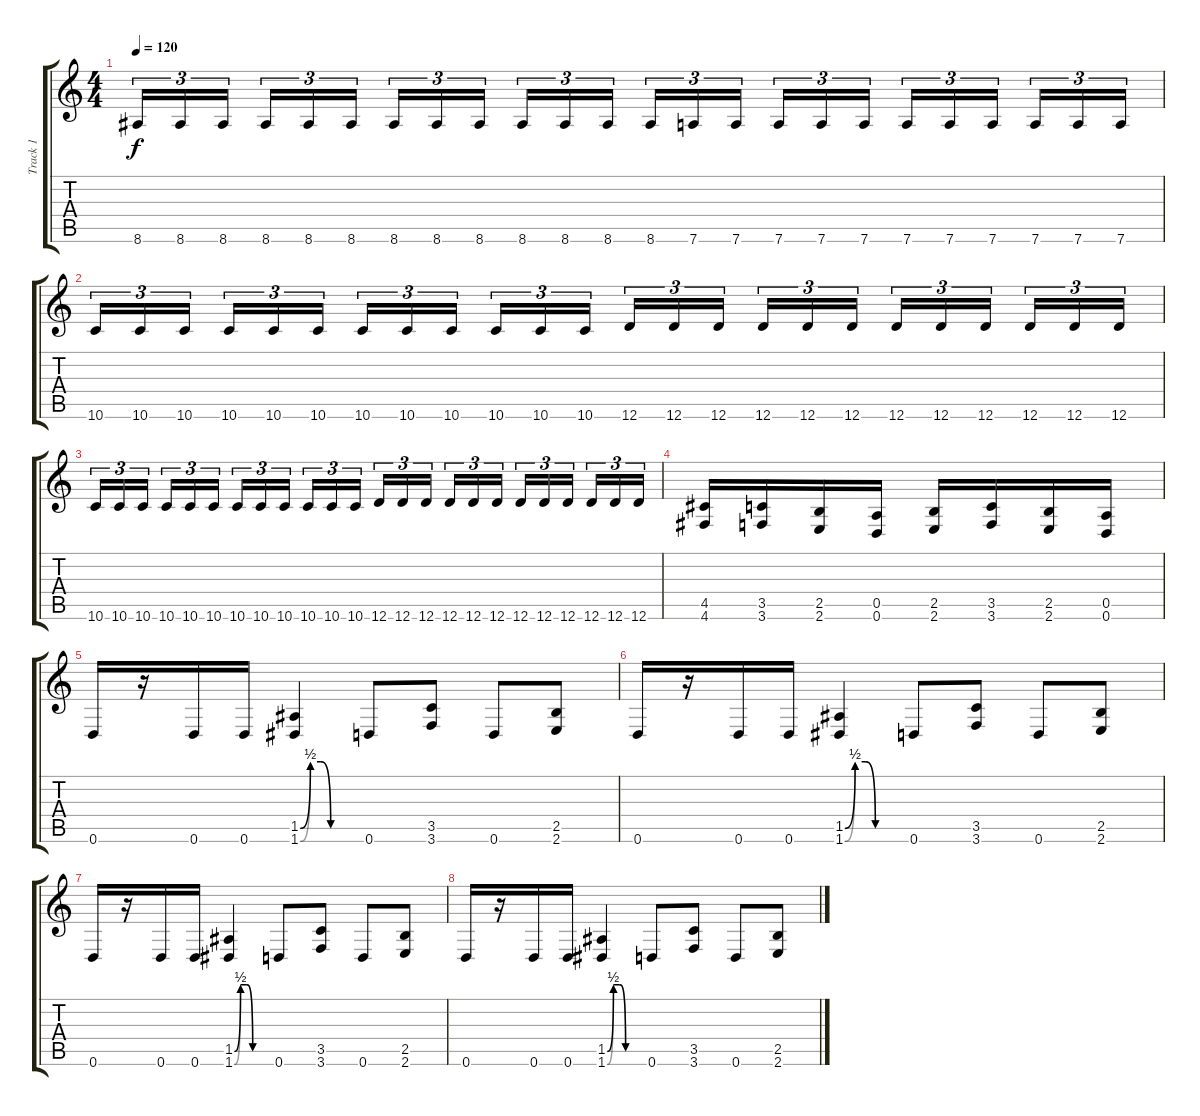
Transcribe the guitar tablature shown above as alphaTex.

\track ("Track 1" "Track 1") {instrument distortionguitar}
\staff {score tabs}
\tuning (E4 B3 G3 D3 A2 D2) {hide}
\ts (4 4)
\tempo 120
\clef g2
\ks c
8.6.16{tu (3 2) dy f} 8.6.16{tu (3 2)} 8.6.16{tu (3 2) beam splitsecondary} 8.6.16{tu (3 2)} 8.6.16{tu (3 2)} 8.6.16{tu (3 2)} 8.6.16{tu (3 2)} 8.6.16{tu (3 2)} 8.6.16{tu (3 2) beam splitsecondary} 8.6.16{tu (3 2)} 8.6.16{tu (3 2)} 8.6.16{tu (3 2)} 8.6.16{tu (3 2)} 7.6.16{tu (3 2)} 7.6.16{tu (3 2) beam splitsecondary} 7.6.16{tu (3 2)} 7.6.16{tu (3 2)} 7.6.16{tu (3 2)} 7.6.16{tu (3 2)} 7.6.16{tu (3 2)} 7.6.16{tu (3 2) beam splitsecondary} 7.6.16{tu (3 2)} 7.6.16{tu (3 2)} 7.6.16{tu (3 2)} |
10.6.16{tu (3 2)} 10.6.16{tu (3 2)} 10.6.16{tu (3 2) beam splitsecondary} 10.6.16{tu (3 2)} 10.6.16{tu (3 2)} 10.6.16{tu (3 2)} 10.6.16{tu (3 2)} 10.6.16{tu (3 2)} 10.6.16{tu (3 2) beam splitsecondary} 10.6.16{tu (3 2)} 10.6.16{tu (3 2)} 10.6.16{tu (3 2)} 12.6.16{tu (3 2)} 12.6.16{tu (3 2)} 12.6.16{tu (3 2) beam splitsecondary} 12.6.16{tu (3 2)} 12.6.16{tu (3 2)} 12.6.16{tu (3 2)} 12.6.16{tu (3 2)} 12.6.16{tu (3 2)} 12.6.16{tu (3 2) beam splitsecondary} 12.6.16{tu (3 2)} 12.6.16{tu (3 2)} 12.6.16{tu (3 2)} |
10.6.16{tu (3 2)} 10.6.16{tu (3 2)} 10.6.16{tu (3 2) beam splitsecondary} 10.6.16{tu (3 2)} 10.6.16{tu (3 2)} 10.6.16{tu (3 2)} 10.6.16{tu (3 2)} 10.6.16{tu (3 2)} 10.6.16{tu (3 2) beam splitsecondary} 10.6.16{tu (3 2)} 10.6.16{tu (3 2)} 10.6.16{tu (3 2)} 12.6.16{tu (3 2)} 12.6.16{tu (3 2)} 12.6.16{tu (3 2) beam splitsecondary} 12.6.16{tu (3 2)} 12.6.16{tu (3 2)} 12.6.16{tu (3 2)} 12.6.16{tu (3 2)} 12.6.16{tu (3 2)} 12.6.16{tu (3 2) beam splitsecondary} 12.6.16{tu (3 2)} 12.6.16{tu (3 2)} 12.6.16{tu (3 2)} |
(4.5 4.6).16 (3.5 3.6).16 (2.5 2.6).16 (0.5 0.6).16 (2.5 2.6).16 (3.5 3.6).16 (2.5 2.6).16 (0.5 0.6).16 |
0.6.16 r.16 0.6.16 0.6.16 (1.5{be (custom 0 0 10 2 20 2 30 0 60 0)} 1.6{be (custom 0 0 10 2 20 2 30 0 60 0)}).4 0.6.8 (3.5 3.6).8 0.6.8 (2.5 2.6).8 |
0.6.16 r.16 0.6.16 0.6.16 (1.5{be (custom 0 0 10 2 20 2 30 0 60 0)} 1.6{be (custom 0 0 10 2 20 2 30 0 60 0)}).4 0.6.8 (3.5 3.6).8 0.6.8 (2.5 2.6).8 |
0.6.16 r.16 0.6.16 0.6.16 (1.5{be (custom 0 0 10 2 20 2 30 0 60 0)} 1.6{be (custom 0 0 10 2 20 2 30 0 60 0)}).4 0.6.8 (3.5 3.6).8 0.6.8 (2.5 2.6).8 |
0.6.16 r.16 0.6.16 0.6.16 (1.5{be (custom 0 0 10 2 20 2 30 0 60 0)} 1.6{be (custom 0 0 10 2 20 2 30 0 60 0)}).4 0.6.8 (3.5 3.6).8 0.6.8 (2.5 2.6).8
